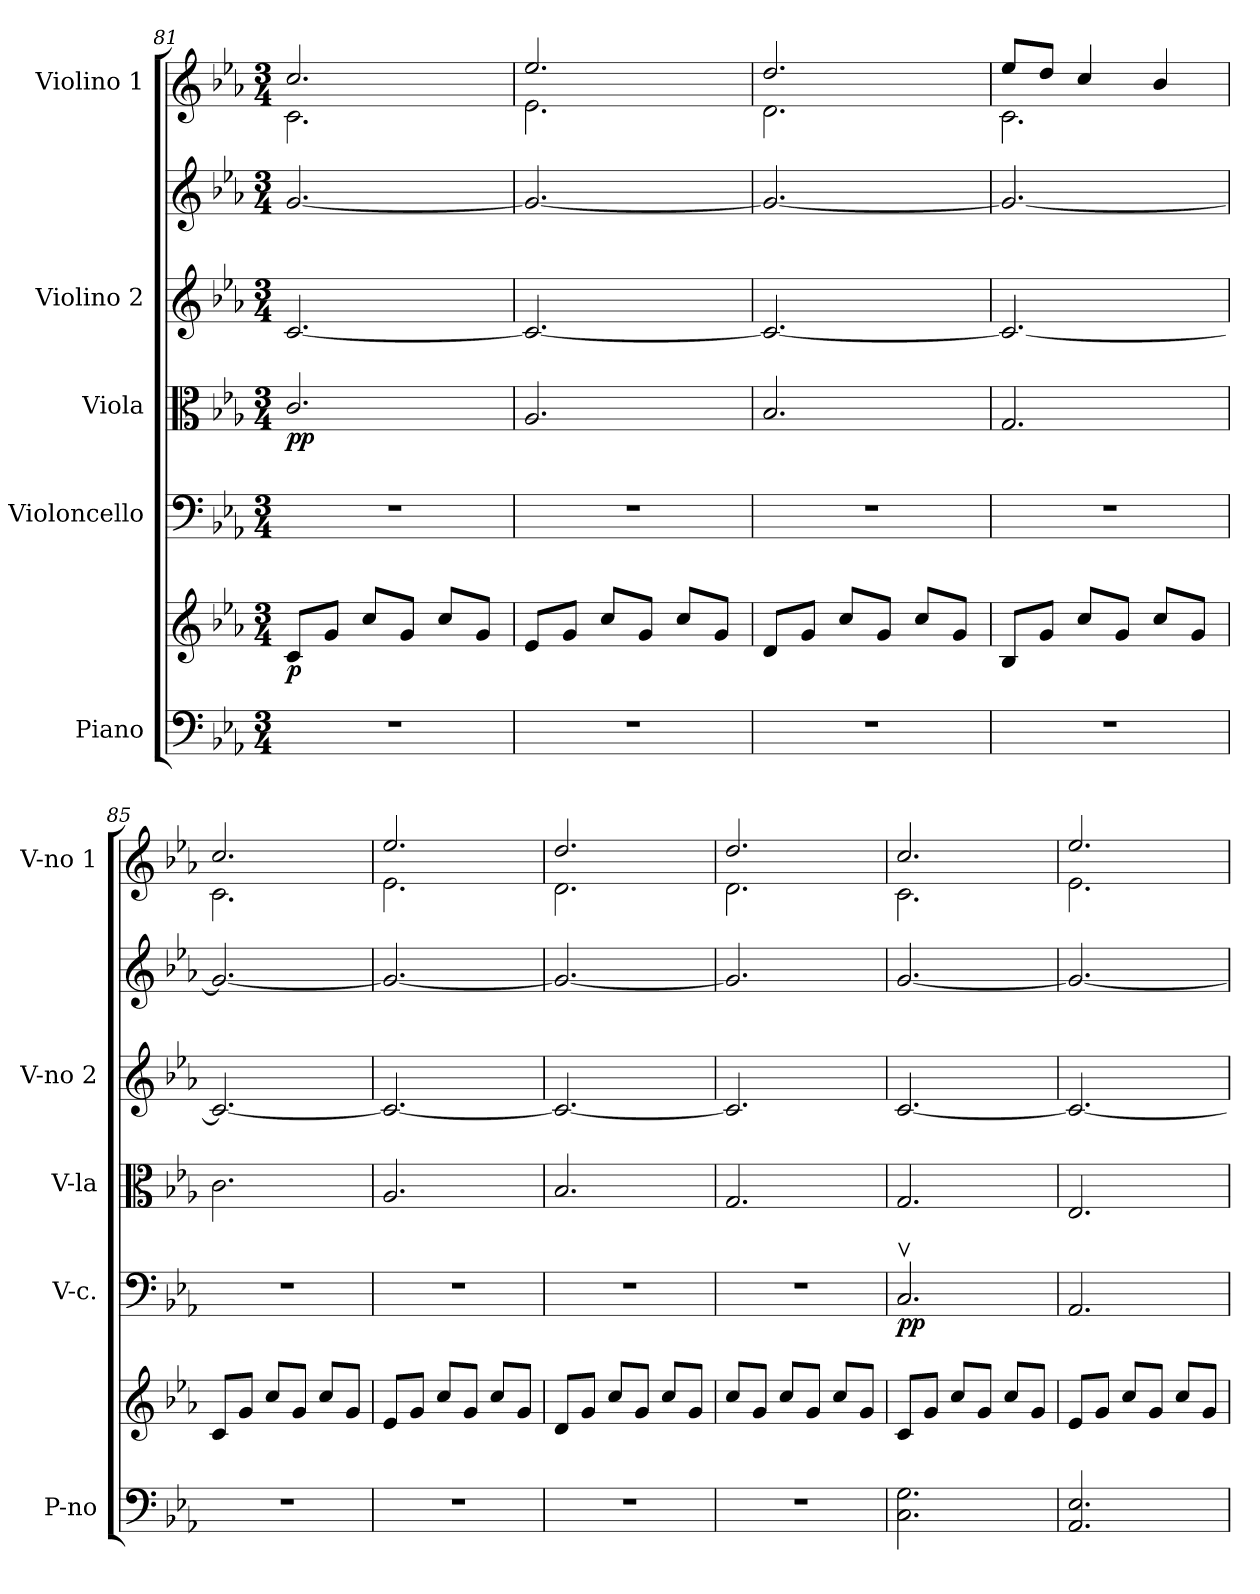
**kern	**kern	**dynam	**kern	**dynam	**kern	**dynam	**kern	**kern	**kern
*part5	*part5	*part5	*part4	*part4	*part3	*part3	*part2	*part2	*part1
*staff7	*staff6	*staff6/7	*staff5	*staff5	*staff4	*staff4	*staff3	*staff2	*staff1
*I"Piano	*	*	*I"Violoncello	*	*I"Viola	*	*I"Violino 2	*	*I"Violino 1
*I'P-no	*	*	*I'V-c.	*	*I'V-la	*	*I'V-no 2	*	*I'V-no 1
*clefF4	*clefG2	*	*clefF4	*	*clefC3	*	*clefG2	*clefG2	*clefG2
*k[b-e-a-]	*k[b-e-a-]	*	*k[b-e-a-]	*	*k[b-e-a-]	*	*k[b-e-a-]	*k[b-e-a-]	*k[b-e-a-]
*M3/4	*M3/4	*	*M3/4	*	*M3/4	*	*M3/4	*M3/4	*M3/4
=81	=81	=81	=81	=81	=81	=81	=81	=81	=81
*	*	*	*	*	*	*	*	*	*^
!	!	!LO:DY:b	!	!	!	!LO:DY:b	!	!	!	!
2.r	8c/L	p	2.r	.	2.c/	pp	[2.c/	[2.g/	2.cc/	2.c\
.	8g/J	.	.	.	.	.	.	.	.	.
.	8cc/L	.	.	.	.	.	.	.	.	.
.	8g/J	.	.	.	.	.	.	.	.	.
.	8cc/L	.	.	.	.	.	.	.	.	.
.	8g/J	.	.	.	.	.	.	.	.	.
=82	=82	=82	=82	=82	=82	=82	=82	=82	=82	=82
2.r	8e-/L	.	2.r	.	2.A-/	.	2.c/_	2.g/_	2.ee-/	2.e-\
.	8g/J	.	.	.	.	.	.	.	.	.
.	8cc/L	.	.	.	.	.	.	.	.	.
.	8g/J	.	.	.	.	.	.	.	.	.
.	8cc/L	.	.	.	.	.	.	.	.	.
.	8g/J	.	.	.	.	.	.	.	.	.
=83	=83	=83	=83	=83	=83	=83	=83	=83	=83	=83
2.r	8d/L	.	2.r	.	2.B-/	.	2.c/_	2.g/_	2.dd/	2.d\
.	8g/J	.	.	.	.	.	.	.	.	.
.	8cc/L	.	.	.	.	.	.	.	.	.
.	8g/J	.	.	.	.	.	.	.	.	.
.	8cc/L	.	.	.	.	.	.	.	.	.
.	8g/J	.	.	.	.	.	.	.	.	.
=84	=84	=84	=84	=84	=84	=84	=84	=84	=84	=84
2.r	8B-/L	.	2.r	.	2.G/	.	2.c/_	2.g/_	8ee-/L	2.c\
.	8g/J	.	.	.	.	.	.	.	8dd/J	.
.	8cc/L	.	.	.	.	.	.	.	4cc/	.
.	8g/J	.	.	.	.	.	.	.	.	.
.	8cc/L	.	.	.	.	.	.	.	4b-/	.
.	8g/J	.	.	.	.	.	.	.	.	.
!!LO:PB:g=z	!!
=85	=85	=85	=85	=85	=85	=85	=85	=85	=85	=85
2.r	8c/L	.	2.r	.	2.c\	.	2.c/_	2.g/_	2.cc/	2.c\
.	8g/J	.	.	.	.	.	.	.	.	.
.	8cc/L	.	.	.	.	.	.	.	.	.
.	8g/J	.	.	.	.	.	.	.	.	.
.	8cc/L	.	.	.	.	.	.	.	.	.
.	8g/J	.	.	.	.	.	.	.	.	.
=86	=86	=86	=86	=86	=86	=86	=86	=86	=86	=86
2.r	8e-/L	.	2.r	.	2.A-/	.	2.c/_	2.g/_	2.ee-/	2.e-\
.	8g/J	.	.	.	.	.	.	.	.	.
.	8cc/L	.	.	.	.	.	.	.	.	.
.	8g/J	.	.	.	.	.	.	.	.	.
.	8cc/L	.	.	.	.	.	.	.	.	.
.	8g/J	.	.	.	.	.	.	.	.	.
=87	=87	=87	=87	=87	=87	=87	=87	=87	=87	=87
2.r	8d/L	.	2.r	.	2.B-/	.	2.c/_	2.g/_	2.dd/	2.d\
.	8g/J	.	.	.	.	.	.	.	.	.
.	8cc/L	.	.	.	.	.	.	.	.	.
.	8g/J	.	.	.	.	.	.	.	.	.
.	8cc/L	.	.	.	.	.	.	.	.	.
.	8g/J	.	.	.	.	.	.	.	.	.
=88	=88	=88	=88	=88	=88	=88	=88	=88	=88	=88
2.r	8cc/L	.	2.r	.	2.G/	.	2.c/]	2.g/]	2.dd/	2.d\
.	8g/J	.	.	.	.	.	.	.	.	.
.	8cc/L	.	.	.	.	.	.	.	.	.
.	8g/J	.	.	.	.	.	.	.	.	.
.	8cc/L	.	.	.	.	.	.	.	.	.
.	8g/J	.	.	.	.	.	.	.	.	.
=89	=89	=89	=89	=89	=89	=89	=89	=89	=89	=89
!	!	!	!	!LO:DY:b	!	!	!	!	!	!
2.C\ 2.G\	8c/L	.	2.Cv/	pp	2.G/	.	[2.c/	[2.g/	2.cc/	2.c\
.	8g/J	.	.	.	.	.	.	.	.	.
.	8cc/L	.	.	.	.	.	.	.	.	.
.	8g/J	.	.	.	.	.	.	.	.	.
.	8cc/L	.	.	.	.	.	.	.	.	.
.	8g/J	.	.	.	.	.	.	.	.	.
=90	=90	=90	=90	=90	=90	=90	=90	=90	=90	=90
2.AA-/ 2.E-/	8e-/L	.	2.AA-/	.	2.E-/	.	2.c/_	2.g/_	2.ee-/	2.e-\
.	8g/J	.	.	.	.	.	.	.	.	.
.	8cc/L	.	.	.	.	.	.	.	.	.
.	8g/J	.	.	.	.	.	.	.	.	.
.	8cc/L	.	.	.	.	.	.	.	.	.
.	8g/J	.	.	.	.	.	.	.	.	.
*	*	*	*	*	*	*	*	*	*v	*v
=	=	=	=	=	=	=	=	=	=
*-	*-	*-	*-	*-	*-	*-	*-	*-	*-
